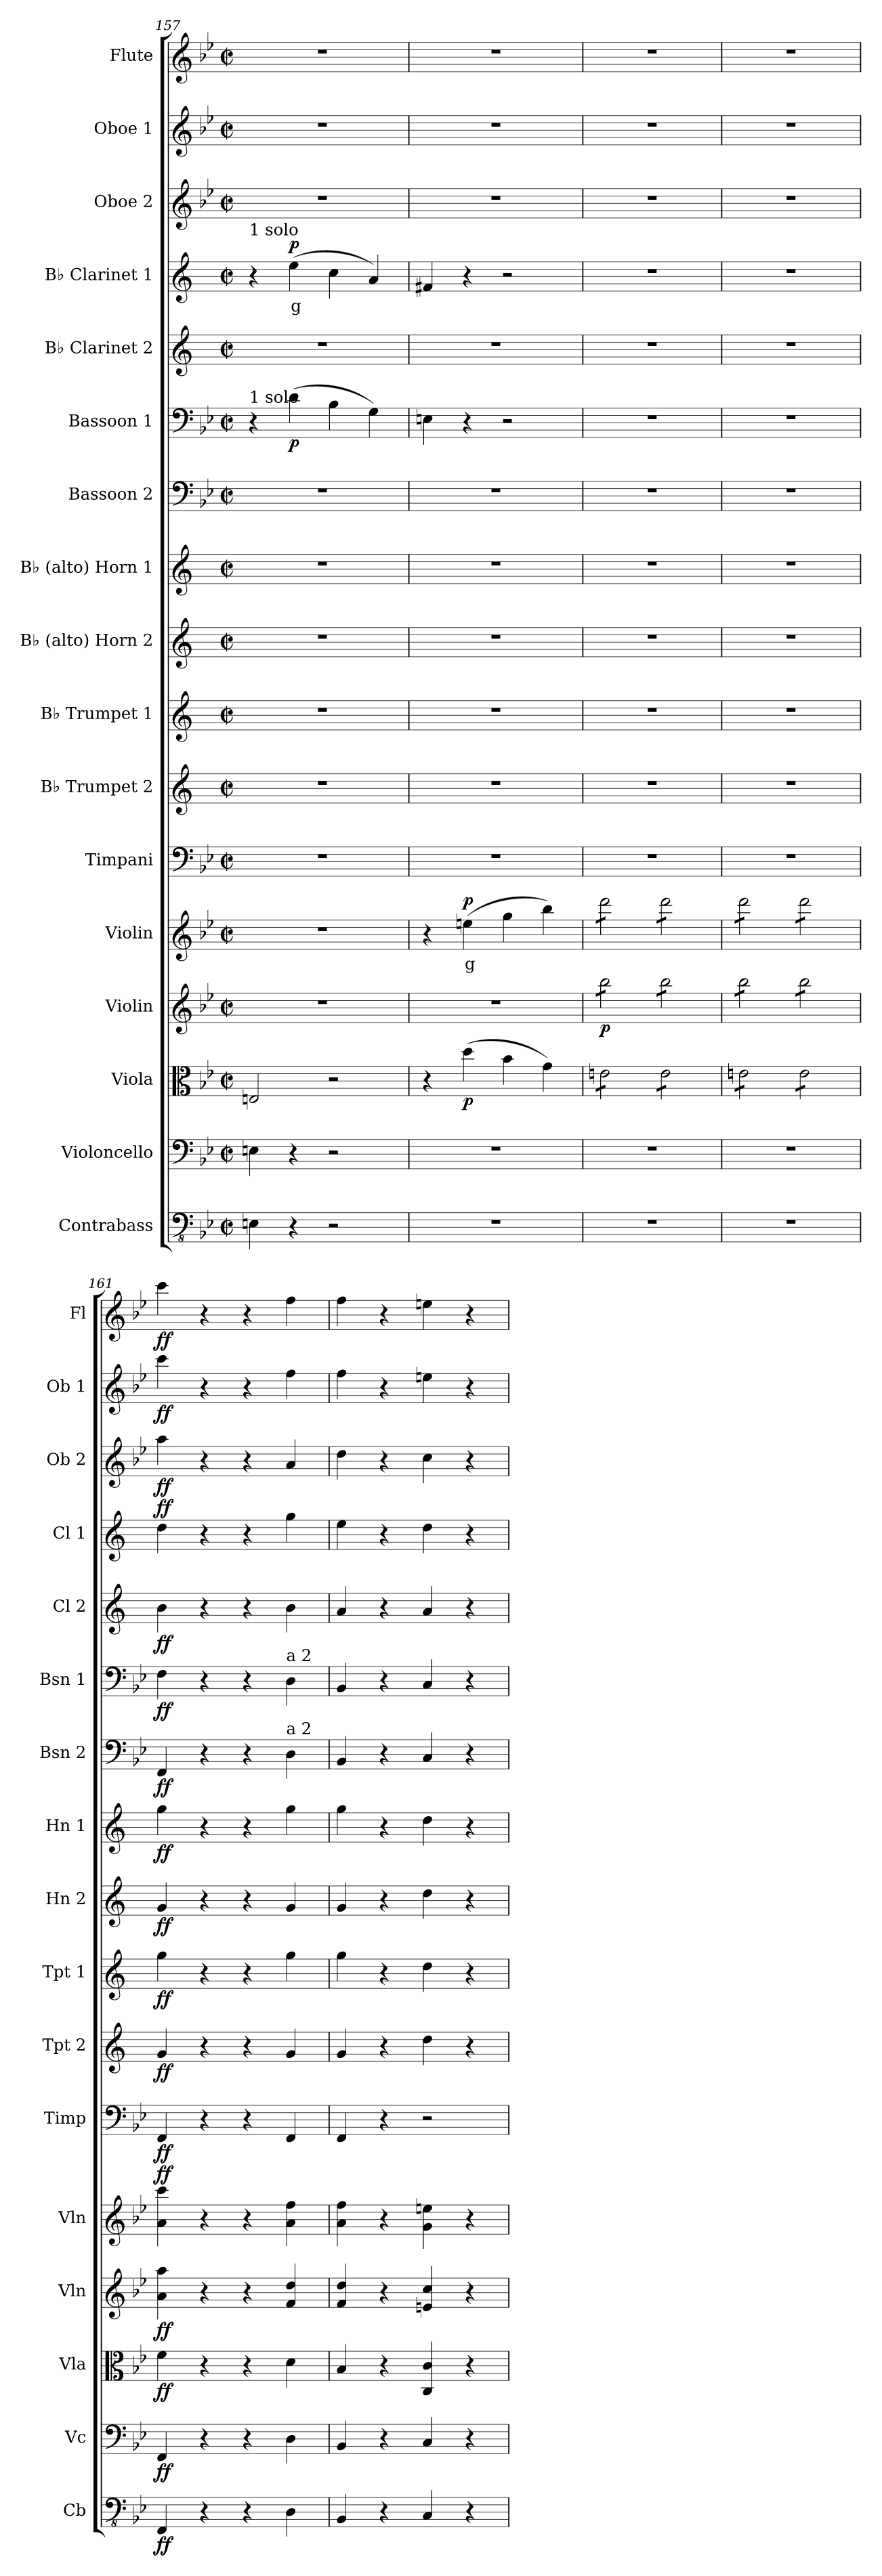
**kern	**dynam	**kern	**dynam	**kern	**dynam	**kern	**dynam	**kern	**text	**dynam	**kern	**dynam	**kern	**dynam	**kern	**dynam	**kern	**dynam	**kern	**dynam	**kern	**dynam	**kern	**dynam	**kern	**dynam	**kern	**text	**dynam	**kern	**dynam	**kern	**dynam	**kern	**dynam
*part17	*part17	*part16	*part16	*part15	*part15	*part14	*part14	*part13	*part13	*part13	*part12	*part12	*part11	*part11	*part10	*part10	*part9	*part9	*part8	*part8	*part7	*part7	*part6	*part6	*part5	*part5	*part4	*part4	*part4	*part3	*part3	*part2	*part2	*part1	*part1
*staff17	*staff17	*staff16	*staff16	*staff15	*staff15	*staff14	*staff14	*staff13	*staff13	*staff13	*staff12	*staff12	*staff11	*staff11	*staff10	*staff10	*staff9	*staff9	*staff8	*staff8	*staff7	*staff7	*staff6	*staff6	*staff5	*staff5	*staff4	*staff4	*staff4	*staff3	*staff3	*staff2	*staff2	*staff1	*staff1
*I"Contrabass	*	*I"Violoncello	*	*I"Viola	*	*I"Violin	*	*I"Violin	*	*	*I"Timpani	*	*I"B♭ Trumpet 2	*	*I"B♭ Trumpet 1	*	*I"B♭ (alto) Horn 2	*	*I"B♭ (alto) Horn 1	*	*I"Bassoon 2	*	*I"Bassoon 1	*	*I"B♭ Clarinet 2	*	*I"B♭ Clarinet 1	*	*	*I"Oboe 2	*	*I"Oboe 1	*	*I"Flute	*
*I'Cb	*	*I'Vc	*	*I'Vla	*	*I'Vln	*	*I'Vln	*	*	*I'Timp	*	*I'Tpt 2	*	*I'Tpt 1	*	*I'Hn 2	*	*I'Hn 1	*	*I'Bsn 2	*	*I'Bsn 1	*	*I'Cl 2	*	*I'Cl 1	*	*	*I'Ob 2	*	*I'Ob 1	*	*I'Fl	*
*clefFv4	*	*clefF4	*	*clefC3	*	*clefG2	*	*clefG2	*	*	*clefF4	*	*clefG2	*	*clefG2	*	*clefG2	*	*clefG2	*	*clefF4	*	*clefF4	*	*clefG2	*	*clefG2	*	*	*clefG2	*	*clefG2	*	*clefG2	*
*	*	*	*	*	*	*	*	*	*	*	*	*	*ITrd1c2	*	*ITrd1c2	*	*ITrd1c2	*	*ITrd1c2	*	*	*	*	*	*ITrd1c2	*	*ITrd1c2	*	*	*	*	*	*	*	*
*k[b-e-]	*	*k[b-e-]	*	*k[b-e-]	*	*k[b-e-]	*	*k[b-e-]	*	*	*k[b-e-]	*	*k[b-e-]	*	*k[b-e-]	*	*k[b-e-]	*	*k[b-e-]	*	*k[b-e-]	*	*k[b-e-]	*	*k[b-e-]	*	*k[b-e-]	*	*	*k[b-e-]	*	*k[b-e-]	*	*k[b-e-]	*
*M2/2	*	*M2/2	*	*M2/2	*	*M2/2	*	*M2/2	*	*	*M2/2	*	*M2/2	*	*M2/2	*	*M2/2	*	*M2/2	*	*M2/2	*	*M2/2	*	*M2/2	*	*M2/2	*	*	*M2/2	*	*M2/2	*	*M2/2	*
*met(c|)	*	*met(c|)	*	*met(c|)	*	*met(c|)	*	*met(c|)	*	*	*met(c|)	*	*met(c|)	*	*met(c|)	*	*met(c|)	*	*met(c|)	*	*met(c|)	*	*met(c|)	*	*met(c|)	*	*met(c|)	*	*	*met(c|)	*	*met(c|)	*	*met(c|)	*
=157	=157	=157	=157	=157	=157	=157	=157	=157	=157	=157	=157	=157	=157	=157	=157	=157	=157	=157	=157	=157	=157	=157	=157	=157	=157	=157	=157	=157	=157	=157	=157	=157	=157	=157	=157
!	!	!	!	!	!	!	!	!	!	!	!	!	!	!	!	!	!	!	!	!	!	!	!	!	!	!	!LO:TX:a:t=1 solo	!	!	!	!	!	!	!	!
!	!	!	!	!	!	!	!	!	!	!	!	!	!	!	!	!	!	!	!	!	!	!	!LO:TX:a:t=1 solo	!	!	!	!	!	!	!	!	!	!	!	!
4EEn\	.	4En\	.	2En/	.	1r	.	1r	.	.	1r	.	1r	.	1r	.	1r	.	1r	.	1r	.	4r	.	1r	.	4r	.	.	1r	.	1r	.	1r	.
!	!	!	!	!	!	!	!	!	!	!	!	!	!	!	!	!	!	!	!	!	!	!	!	!LO:DY:b	!	!	!	!LO:LY:b:color=#FF0000	!LO:DY:b	!	!	!	!	!	!
4r	.	4r	.	.	.	.	.	.	.	.	.	.	.	.	.	.	.	.	.	.	.	.	(>4d\	p	.	.	(>4dd\	g	p	.	.	.	.	.	.
2r	.	2r	.	2r	.	.	.	.	.	.	.	.	.	.	.	.	.	.	.	.	.	.	4B-\	.	.	.	4b-\	.	.	.	.	.	.	.	.
.	.	.	.	.	.	.	.	.	.	.	.	.	.	.	.	.	.	.	.	.	.	.	4G\)	.	.	.	4g/)	.	.	.	.	.	.	.	.
!!LO:PB:g=z
=158	=158	=158	=158	=158	=158	=158	=158	=158	=158	=158	=158	=158	=158	=158	=158	=158	=158	=158	=158	=158	=158	=158	=158	=158	=158	=158	=158	=158	=158	=158	=158	=158	=158	=158	=158
1r	.	1r	.	4r	.	1r	.	4r	.	.	1r	.	1r	.	1r	.	1r	.	1r	.	1r	.	4En\	.	1r	.	4en/	.	.	1r	.	1r	.	1r	.
!	!	!	!	!	!LO:DY:b	!	!	!	!LO:LY:b:color=#FF0000	!LO:DY:b	!	!	!	!	!	!	!	!	!	!	!	!	!	!	!	!	!	!	!	!	!	!	!	!	!
.	.	.	.	(>4dd\	p	.	.	(>4een\	g	p	.	.	.	.	.	.	.	.	.	.	.	.	4r	.	.	.	4r	.	.	.	.	.	.	.	.
.	.	.	.	4b-\	.	.	.	4gg\	.	.	.	.	.	.	.	.	.	.	.	.	.	.	2r	.	.	.	2r	.	.	.	.	.	.	.	.
.	.	.	.	4g\)	.	.	.	4bb-\)	.	.	.	.	.	.	.	.	.	.	.	.	.	.	.	.	.	.	.	.	.	.	.	.	.	.	.
=159	=159	=159	=159	=159	=159	=159	=159	=159	=159	=159	=159	=159	=159	=159	=159	=159	=159	=159	=159	=159	=159	=159	=159	=159	=159	=159	=159	=159	=159	=159	=159	=159	=159	=159	=159
!	!	!	!	!	!	!	!LO:DY:b	!	!	!	!	!	!	!	!	!	!	!	!	!	!	!	!	!	!	!	!	!	!	!	!	!	!	!	!
*	*	*	*	*tremolo	*	*	*	*	*	*	*	*	*	*	*	*	*	*	*	*	*	*	*	*	*	*	*	*	*	*	*	*	*	*	*
*	*	*	*	*	*	*tremolo	*	*	*	*	*	*	*	*	*	*	*	*	*	*	*	*	*	*	*	*	*	*	*	*	*	*	*	*	*
*	*	*	*	*	*	*	*	*tremolo	*	*	*	*	*	*	*	*	*	*	*	*	*	*	*	*	*	*	*	*	*	*	*	*	*	*	*
1r	.	1r	.	8en\L	.	8bb-\L	p	8ddd\L	.	.	1r	.	1r	.	1r	.	1r	.	1r	.	1r	.	1r	.	1r	.	1r	.	.	1r	.	1r	.	1r	.
.	.	.	.	8en\	.	8bb-\	.	8ddd\	.	.	.	.	.	.	.	.	.	.	.	.	.	.	.	.	.	.	.	.	.	.	.	.	.	.	.
.	.	.	.	8en\	.	8bb-\	.	8ddd\	.	.	.	.	.	.	.	.	.	.	.	.	.	.	.	.	.	.	.	.	.	.	.	.	.	.	.
.	.	.	.	8en\J	.	8bb-\J	.	8ddd\J	.	.	.	.	.	.	.	.	.	.	.	.	.	.	.	.	.	.	.	.	.	.	.	.	.	.	.
.	.	.	.	8e\L	.	8bb-\L	.	8ddd\L	.	.	.	.	.	.	.	.	.	.	.	.	.	.	.	.	.	.	.	.	.	.	.	.	.	.	.
.	.	.	.	8e\	.	8bb-\	.	8ddd\	.	.	.	.	.	.	.	.	.	.	.	.	.	.	.	.	.	.	.	.	.	.	.	.	.	.	.
.	.	.	.	8e\	.	8bb-\	.	8ddd\	.	.	.	.	.	.	.	.	.	.	.	.	.	.	.	.	.	.	.	.	.	.	.	.	.	.	.
.	.	.	.	8e\J	.	8bb-\J	.	8ddd\J	.	.	.	.	.	.	.	.	.	.	.	.	.	.	.	.	.	.	.	.	.	.	.	.	.	.	.
=160	=160	=160	=160	=160	=160	=160	=160	=160	=160	=160	=160	=160	=160	=160	=160	=160	=160	=160	=160	=160	=160	=160	=160	=160	=160	=160	=160	=160	=160	=160	=160	=160	=160	=160	=160
1r	.	1r	.	8en\L	.	8bb-\L	.	8ddd\L	.	.	1r	.	1r	.	1r	.	1r	.	1r	.	1r	.	1r	.	1r	.	1r	.	.	1r	.	1r	.	1r	.
.	.	.	.	8en\	.	8bb-\	.	8ddd\	.	.	.	.	.	.	.	.	.	.	.	.	.	.	.	.	.	.	.	.	.	.	.	.	.	.	.
.	.	.	.	8en\	.	8bb-\	.	8ddd\	.	.	.	.	.	.	.	.	.	.	.	.	.	.	.	.	.	.	.	.	.	.	.	.	.	.	.
.	.	.	.	8en\J	.	8bb-\J	.	8ddd\J	.	.	.	.	.	.	.	.	.	.	.	.	.	.	.	.	.	.	.	.	.	.	.	.	.	.	.
.	.	.	.	8e\L	.	8bb-\L	.	8ddd\L	.	.	.	.	.	.	.	.	.	.	.	.	.	.	.	.	.	.	.	.	.	.	.	.	.	.	.
.	.	.	.	8e\	.	8bb-\	.	8ddd\	.	.	.	.	.	.	.	.	.	.	.	.	.	.	.	.	.	.	.	.	.	.	.	.	.	.	.
.	.	.	.	8e\	.	8bb-\	.	8ddd\	.	.	.	.	.	.	.	.	.	.	.	.	.	.	.	.	.	.	.	.	.	.	.	.	.	.	.
.	.	.	.	8e\J	.	8bb-\J	.	8ddd\J	.	.	.	.	.	.	.	.	.	.	.	.	.	.	.	.	.	.	.	.	.	.	.	.	.	.	.
*	*	*	*	*	*	*	*	*Xtremolo	*	*	*	*	*	*	*	*	*	*	*	*	*	*	*	*	*	*	*	*	*	*	*	*	*	*	*
*	*	*	*	*	*	*Xtremolo	*	*	*	*	*	*	*	*	*	*	*	*	*	*	*	*	*	*	*	*	*	*	*	*	*	*	*	*	*
*	*	*	*	*Xtremolo	*	*	*	*	*	*	*	*	*	*	*	*	*	*	*	*	*	*	*	*	*	*	*	*	*	*	*	*	*	*	*
=161	=161	=161	=161	=161	=161	=161	=161	=161	=161	=161	=161	=161	=161	=161	=161	=161	=161	=161	=161	=161	=161	=161	=161	=161	=161	=161	=161	=161	=161	=161	=161	=161	=161	=161	=161
!	!LO:DY:b	!	!LO:DY:b	!	!LO:DY:b	!	!LO:DY:b	!	!	!LO:DY:b	!	!LO:DY:b	!	!LO:DY:b	!	!LO:DY:b	!	!LO:DY:b	!	!LO:DY:b	!	!LO:DY:b	!	!LO:DY:b	!	!LO:DY:b	!	!	!LO:DY:b	!	!LO:DY:b	!	!LO:DY:b	!	!LO:DY:b
4FFF/	ff	4FF/	ff	4f\	ff	4a\ 4aa\	ff	4a\ 4ccc\	.	ff	4FF/	ff	4f/	ff	4ff\	ff	4f/	ff	4ff\	ff	4FF/	ff	4F\	ff	4a\	ff	4cc\	.	ff	4aa\	ff	4ccc\	ff	4ccc\	ff
4r	.	4r	.	4r	.	4r	.	4r	.	.	4r	.	4r	.	4r	.	4r	.	4r	.	4r	.	4r	.	4r	.	4r	.	.	4r	.	4r	.	4r	.
4r	.	4r	.	4r	.	4r	.	4r	.	.	4r	.	4r	.	4r	.	4r	.	4r	.	4r	.	4r	.	4r	.	4r	.	.	4r	.	4r	.	4r	.
!	!	!	!	!	!	!	!	!	!	!	!	!	!	!	!	!	!	!	!	!	!	!	!LO:TX:a:t=a 2	!	!	!	!	!	!	!	!	!	!	!	!
!	!	!	!	!	!	!	!	!	!	!	!	!	!	!	!	!	!	!	!	!	!LO:TX:a:t=a 2	!	!	!	!	!	!	!	!	!	!	!	!	!	!
4DD\	.	4D\	.	4d\	.	4f/ 4dd/	.	4a\ 4ff\	.	.	4FF/	.	4f/	.	4ff\	.	4f/	.	4ff\	.	4D\	.	4D\	.	4a\	.	4ff\	.	.	4a/	.	4ff\	.	4ff\	.
=162	=162	=162	=162	=162	=162	=162	=162	=162	=162	=162	=162	=162	=162	=162	=162	=162	=162	=162	=162	=162	=162	=162	=162	=162	=162	=162	=162	=162	=162	=162	=162	=162	=162	=162	=162
4BBB-/	.	4BB-/	.	4B-/	.	4f/ 4dd/	.	4a\ 4ff\	.	.	4FF/	.	4f/	.	4ff\	.	4f/	.	4ff\	.	4BB-/	.	4BB-/	.	4g/	.	4dd\	.	.	4dd\	.	4ff\	.	4ff\	.
4r	.	4r	.	4r	.	4r	.	4r	.	.	4r	.	4r	.	4r	.	4r	.	4r	.	4r	.	4r	.	4r	.	4r	.	.	4r	.	4r	.	4r	.
4CC/	.	4C/	.	4C/ 4c/	.	4en/ 4cc/	.	4g\ 4een\	.	.	2r	.	4cc\	.	4cc\	.	4cc\	.	4cc\	.	4C/	.	4C/	.	4g/	.	4cc\	.	.	4cc\	.	4een\	.	4een\	.
4r	.	4r	.	4r	.	4r	.	4r	.	.	.	.	4r	.	4r	.	4r	.	4r	.	4r	.	4r	.	4r	.	4r	.	.	4r	.	4r	.	4r	.
=	=	=	=	=	=	=	=	=	=	=	=	=	=	=	=	=	=	=	=	=	=	=	=	=	=	=	=	=	=	=	=	=	=	=	=
*-	*-	*-	*-	*-	*-	*-	*-	*-	*-	*-	*-	*-	*-	*-	*-	*-	*-	*-	*-	*-	*-	*-	*-	*-	*-	*-	*-	*-	*-	*-	*-	*-	*-	*-	*-
